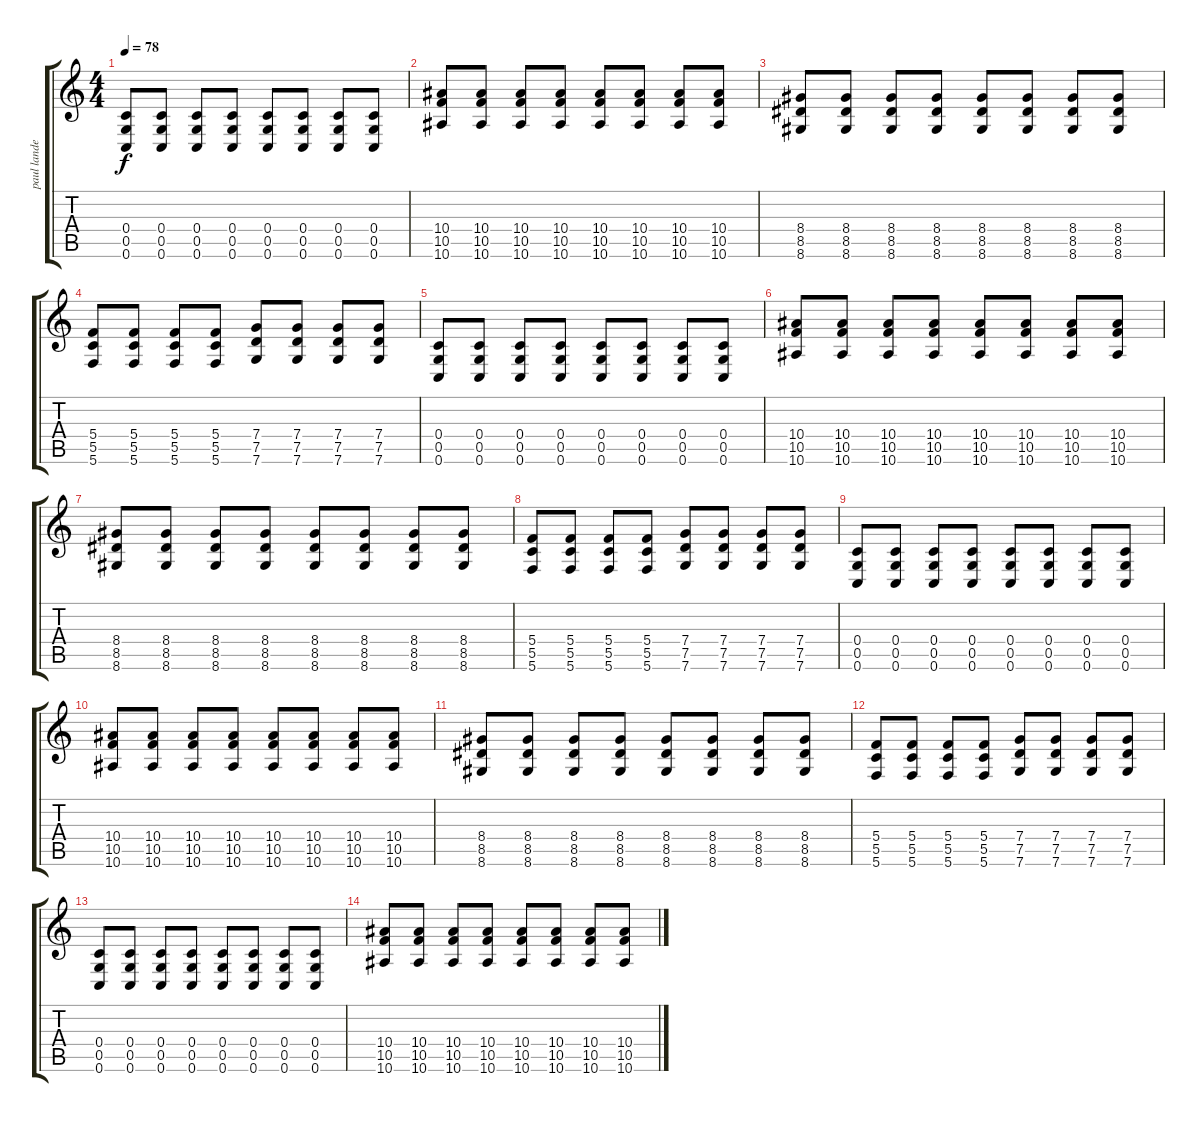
\track ("paul landers" "paul lande") {instrument distortionguitar}
\staff {score tabs}
\tuning (E4 C4 G3 C3 G2 C2) {hide}
\ts (4 4)
\tempo 78
\clef g2
\ks c
(0.4 0.5 0.6).8{dy f} (0.4 0.5 0.6).8 (0.4 0.5 0.6).8 (0.4 0.5 0.6).8 (0.4 0.5 0.6).8 (0.4 0.5 0.6).8 (0.4 0.5 0.6).8 (0.4 0.5 0.6).8 |
(10.4 10.5 10.6).8 (10.4 10.5 10.6).8 (10.4 10.5 10.6).8 (10.4 10.5 10.6).8 (10.4 10.5 10.6).8 (10.4 10.5 10.6).8 (10.4 10.5 10.6).8 (10.4 10.5 10.6).8 |
(8.4 8.5 8.6).8 (8.4 8.5 8.6).8 (8.4 8.5 8.6).8 (8.4 8.5 8.6).8 (8.4 8.5 8.6).8 (8.4 8.5 8.6).8 (8.4 8.5 8.6).8 (8.4 8.5 8.6).8 |
(5.4 5.5 5.6).8 (5.4 5.5 5.6).8 (5.4 5.5 5.6).8 (5.4 5.5 5.6).8 (7.4 7.5 7.6).8 (7.4 7.5 7.6).8 (7.4 7.5 7.6).8 (7.4 7.5 7.6).8 |
(0.4 0.5 0.6).8 (0.4 0.5 0.6).8 (0.4 0.5 0.6).8 (0.4 0.5 0.6).8 (0.4 0.5 0.6).8 (0.4 0.5 0.6).8 (0.4 0.5 0.6).8 (0.4 0.5 0.6).8 |
(10.4 10.5 10.6).8 (10.4 10.5 10.6).8 (10.4 10.5 10.6).8 (10.4 10.5 10.6).8 (10.4 10.5 10.6).8 (10.4 10.5 10.6).8 (10.4 10.5 10.6).8 (10.4 10.5 10.6).8 |
(8.4 8.5 8.6).8 (8.4 8.5 8.6).8 (8.4 8.5 8.6).8 (8.4 8.5 8.6).8 (8.4 8.5 8.6).8 (8.4 8.5 8.6).8 (8.4 8.5 8.6).8 (8.4 8.5 8.6).8 |
(5.4 5.5 5.6).8 (5.4 5.5 5.6).8 (5.4 5.5 5.6).8 (5.4 5.5 5.6).8 (7.4 7.5 7.6).8 (7.4 7.5 7.6).8 (7.4 7.5 7.6).8 (7.4 7.5 7.6).8 |
(0.4 0.5 0.6).8 (0.4 0.5 0.6).8 (0.4 0.5 0.6).8 (0.4 0.5 0.6).8 (0.4 0.5 0.6).8 (0.4 0.5 0.6).8 (0.4 0.5 0.6).8 (0.4 0.5 0.6).8 |
(10.4 10.5 10.6).8 (10.4 10.5 10.6).8 (10.4 10.5 10.6).8 (10.4 10.5 10.6).8 (10.4 10.5 10.6).8 (10.4 10.5 10.6).8 (10.4 10.5 10.6).8 (10.4 10.5 10.6).8 |
(8.4 8.5 8.6).8 (8.4 8.5 8.6).8 (8.4 8.5 8.6).8 (8.4 8.5 8.6).8 (8.4 8.5 8.6).8 (8.4 8.5 8.6).8 (8.4 8.5 8.6).8 (8.4 8.5 8.6).8 |
(5.4 5.5 5.6).8 (5.4 5.5 5.6).8 (5.4 5.5 5.6).8 (5.4 5.5 5.6).8 (7.4 7.5 7.6).8 (7.4 7.5 7.6).8 (7.4 7.5 7.6).8 (7.4 7.5 7.6).8 |
(0.4 0.5 0.6).8 (0.4 0.5 0.6).8 (0.4 0.5 0.6).8 (0.4 0.5 0.6).8 (0.4 0.5 0.6).8 (0.4 0.5 0.6).8 (0.4 0.5 0.6).8 (0.4 0.5 0.6).8 |
(10.4 10.5 10.6).8 (10.4 10.5 10.6).8 (10.4 10.5 10.6).8 (10.4 10.5 10.6).8 (10.4 10.5 10.6).8 (10.4 10.5 10.6).8 (10.4 10.5 10.6).8 (10.4 10.5 10.6).8
